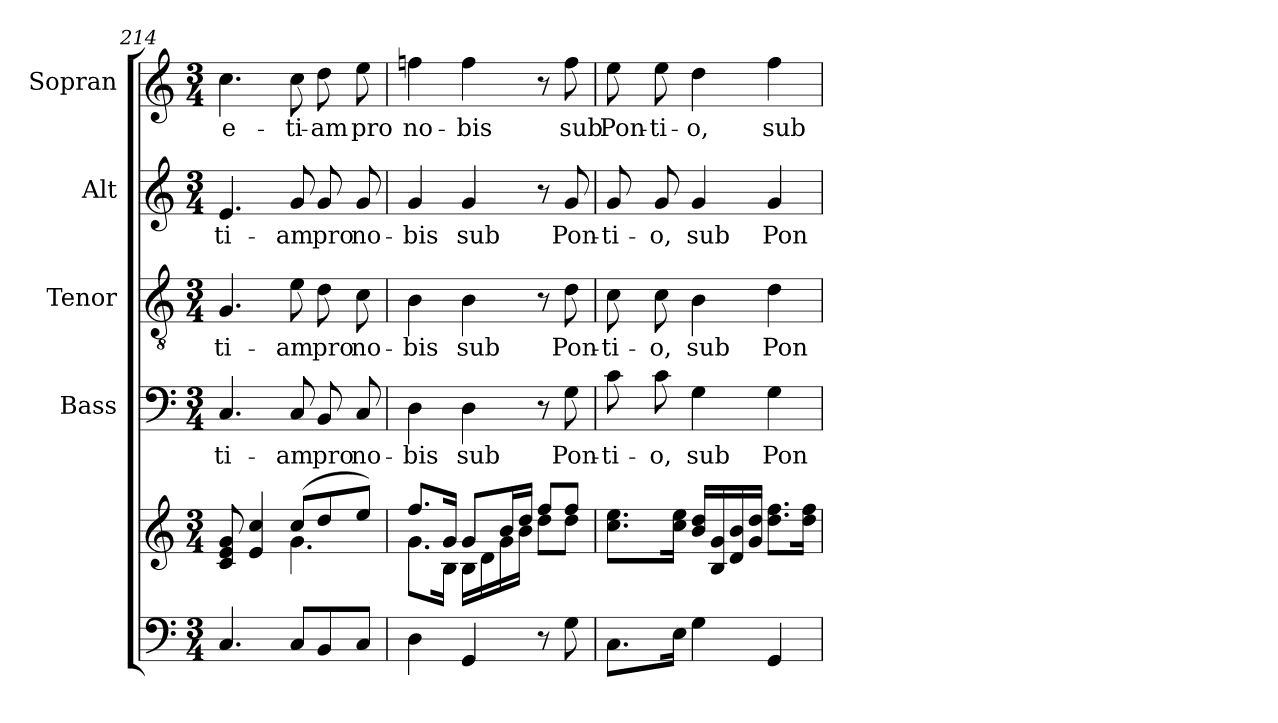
**kern	**kern	**kern	**text	**kern	**text	**kern	**text	**kern	**text
*part5	*part5	*part4	*part4	*part3	*part3	*part2	*part2	*part1	*part1
*staff6	*staff5	*staff4	*staff4	*staff3	*staff3	*staff2	*staff2	*staff1	*staff1
*	*	*I"Bass	*	*I"Tenor	*	*I"Alt	*	*I"Sopran	*
*	*	*I'B.	*	*I'T.	*	*I'A.	*	*I'S.	*
*clefF4	*clefG2	*clefF4	*	*clefGv2	*	*clefG2	*	*clefG2	*
*k[]	*k[]	*k[]	*	*k[]	*	*k[]	*	*k[]	*
*C:	*C:	*C:	*	*C:	*	*C:	*	*C:	*
*M3/4	*M3/4	*M3/4	*	*M3/4	*	*M3/4	*	*M3/4	*
=214	=214	=214	=214	=214	=214	=214	=214	=214	=214
*	*^	*	*	*	*	*	*	*	*
!	!	!	!	!LO:LY:b	!	!LO:LY:b	!	!LO:LY:b	!	!LO:LY:b
4.C/	8c/ 8e/ 8g/	4.ryy	4.C/	-ti-	4.G/	-ti-	4.e/	-ti-	4.cc\	e-
.	4e/ 4cc/	.	.	.	.	.	.	.	.	.
!	!	!	!	!LO:LY:b	!	!LO:LY:b	!	!LO:LY:b	!	!LO:LY:b
8C/L	(>8cc/L	4.g\	8C/	-am	8e\	-am	8g/	-am	8cc\	-ti-
!	!	!	!	!LO:LY:b	!	!LO:LY:b	!	!LO:LY:b	!	!LO:LY:b
8BB/	8dd/	.	8BB/	pro	8d\	pro	8g/	pro	8dd\	-am
!	!	!	!	!LO:LY:b	!	!LO:LY:b	!	!LO:LY:b	!	!LO:LY:b
8C/J	8ee/J)	.	8C/	no-	8c\	no-	8g/	no-	8ee\	pro
=215	=215	=215	=215	=215	=215	=215	=215	=215	=215	=215
!	!	!	!	!LO:LY:b	!	!LO:LY:b	!	!LO:LY:b	!	!LO:LY:b
4D\	8.ff/L	8.g\L	4D\	-bis	4B\	-bis	4g/	-bis	4ffn\	no-
.	16g/Jk	16B\Jk	.	.	.	.	.	.	.	.
!	!	!	!	!LO:LY:b	!	!LO:LY:b	!	!LO:LY:b	!	!LO:LY:b
4GG/	8g/L	16B\LL	4D\	sub	4B\	sub	4g/	sub	4ff\	-bis
.	.	16d\	.	.	.	.	.	.	.	.
.	16b/L	16g\	.	.	.	.	.	.	.	.
.	16dd/JJ	16b\JJ	.	.	.	.	.	.	.	.
8r	8ff/L	8dd\L	8r	.	8r	.	8r	.	8r	.
!	!	!	!	!LO:LY:b	!	!LO:LY:b	!	!LO:LY:b	!	!LO:LY:b
8G\	8ff/J	8dd\J	8G\	Pon-	8d\	Pon-	8g/	Pon-	8ff\	sub
=216	=216	=216	=216	=216	=216	=216	=216	=216	=216	=216
!	!	!	!	!LO:LY:b	!	!LO:LY:b	!	!LO:LY:b	!	!LO:LY:b
*	*v	*v	*	*	*	*	*	*	*	*
8.C\L	8.cc\ 8.ee\L	8c\	-ti-	8c\	-ti-	8g/	-ti-	8ee\	Pon-
!	!	!	!LO:LY:b	!	!LO:LY:b	!	!LO:LY:b	!	!LO:LY:b
.	.	8c\	-o,	8c\	-o,	8g/	-o,	8ee\	-ti-
16E\Jk	16cc\ 16ee\Jk	.	.	.	.	.	.	.	.
!	!	!	!LO:LY:b	!	!LO:LY:b	!	!LO:LY:b	!	!LO:LY:b
4G\	16b/ 16dd/LL	4G\	sub	4B\	sub	4g/	sub	4dd\	-o,
.	16B/ 16g/	.	.	.	.	.	.	.	.
.	16d/ 16b/	.	.	.	.	.	.	.	.
.	16g/ 16dd/JJ	.	.	.	.	.	.	.	.
!	!	!	!LO:LY:b	!	!LO:LY:b	!	!LO:LY:b	!	!LO:LY:b
4GG/	8.dd\ 8.ff\L	4G\	Pon-	4d\	Pon-	4g/	Pon-	4ff\	sub
.	16dd\ 16ff\Jk	.	.	.	.	.	.	.	.
=	=	=	=	=	=	=	=	=	=
*-	*-	*-	*-	*-	*-	*-	*-	*-	*-
